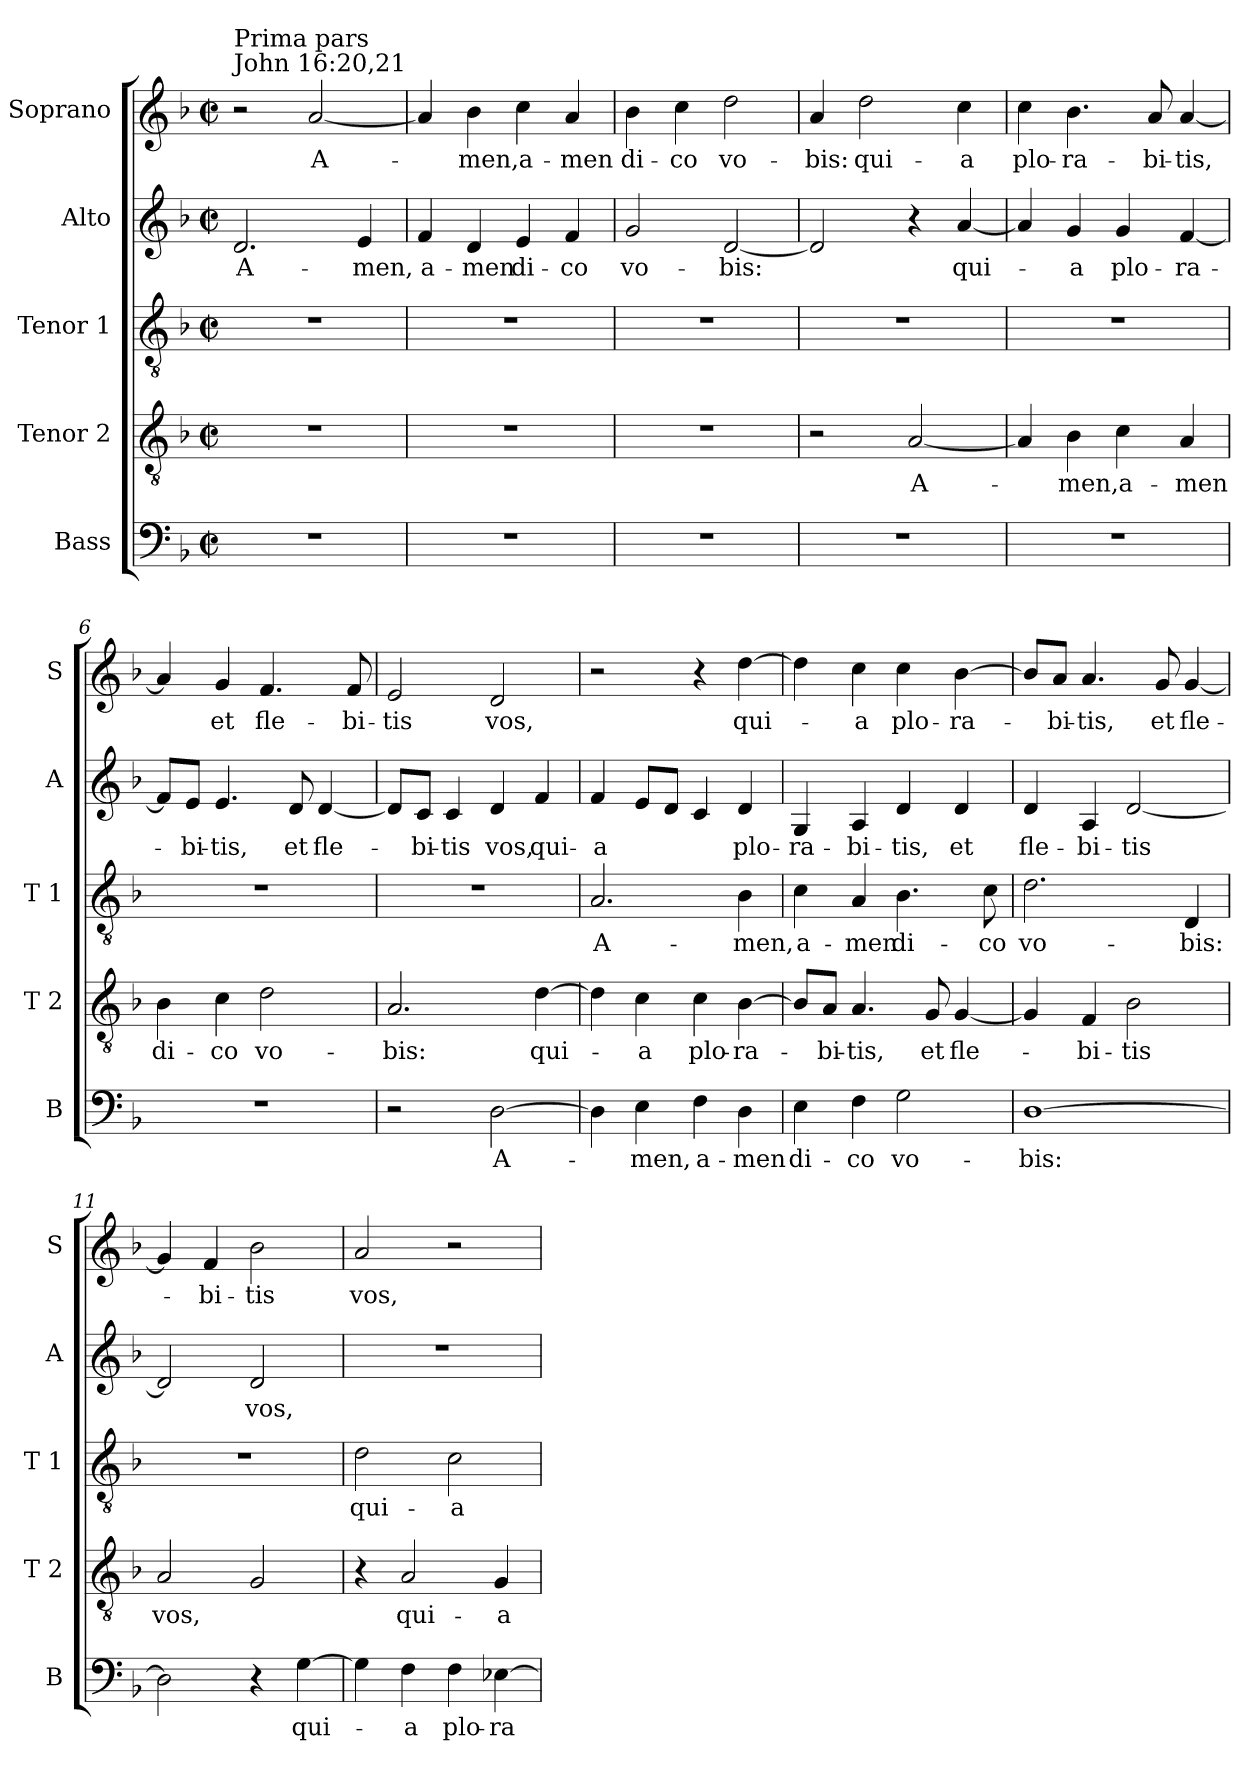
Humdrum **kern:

**kern	**text	**kern	**text	**kern	**text	**kern	**text	**kern	**text
*part5	*part5	*part4	*part4	*part3	*part3	*part2	*part2	*part1	*part1
*staff5	*staff5	*staff4	*staff4	*staff3	*staff3	*staff2	*staff2	*staff1	*staff1
*I"Bass	*	*I"Tenor 2	*	*I"Tenor 1	*	*I"Alto	*	*I"Soprano	*
*I'B	*	*I'T 2	*	*I'T 1	*	*I'A	*	*I'S	*
*clefF4	*	*clefGv2	*	*clefGv2	*	*clefG2	*	*clefG2	*
*k[b-]	*	*k[b-]	*	*k[b-]	*	*k[b-]	*	*k[b-]	*
*F:	*	*F:	*	*F:	*	*F:	*	*F:	*
*M2/2	*	*M2/2	*	*M2/2	*	*M2/2	*	*M2/2	*
*met(c|)	*	*met(c|)	*	*met(c|)	*	*met(c|)	*	*met(c|)	*
=1	=1	=1	=1	=1	=1	=1	=1	=1	=1
!	!	!	!	!	!	!	!	!LO:TX:a:t=John 16&colon;20,21	!
!	!	!	!	!	!	!	!	!LO:TX:a:t=Prima pars	!
1r	.	1r	.	1r	.	2.d/	A-	2r	.
.	.	.	.	.	.	.	.	[2a/	A-
.	.	.	.	.	.	4e/	-men,	.	.
=2	=2	=2	=2	=2	=2	=2	=2	=2	=2
1r	.	1r	.	1r	.	4f/	a-	4a/]	.
.	.	.	.	.	.	4d/	-men	4b-\	-men,
.	.	.	.	.	.	4e/	di-	4cc\	a-
.	.	.	.	.	.	4f/	-co	4a/	-men
=3	=3	=3	=3	=3	=3	=3	=3	=3	=3
1r	.	1r	.	1r	.	2g/	vo-	4b-\	di-
.	.	.	.	.	.	.	.	4cc\	-co
.	.	.	.	.	.	[2d/	-bis:	2dd\	vo-
=4	=4	=4	=4	=4	=4	=4	=4	=4	=4
1r	.	2r	.	1r	.	2d/]	.	4a/	-bis:
.	.	.	.	.	.	.	.	2dd\	qui-
.	.	[2A/	A-	.	.	4r	.	.	.
.	.	.	.	.	.	[4a/	qui-	4cc\	-a
=5	=5	=5	=5	=5	=5	=5	=5	=5	=5
1r	.	4A/]	.	1r	.	4a/]	.	4cc\	plo-
.	.	4B-\	-men,	.	.	4g/	-a	4.b-\	-ra-
.	.	4c\	a-	.	.	4g/	plo-	.	.
.	.	.	.	.	.	.	.	8a/	-bi-
.	.	4A/	-men	.	.	[4f/	-ra-	[4a/	-tis,
!!LO:LB:g=z
=6	=6	=6	=6	=6	=6	=6	=6	=6	=6
1r	.	4B-\	di-	1r	.	8f/L]	.	4a/]	.
.	.	.	.	.	.	8e/J	-bi-	.	.
.	.	4c\	-co	.	.	4.e/	-tis,	4g/	et
.	.	2d\	vo-	.	.	.	.	4.f/	fle-
.	.	.	.	.	.	8d/	et	.	.
.	.	.	.	.	.	[4d/	fle-	.	.
.	.	.	.	.	.	.	.	8f/	-bi-
=7	=7	=7	=7	=7	=7	=7	=7	=7	=7
2r	.	2.A/	-bis:	1r	.	8d/L]	.	2e/	-tis
.	.	.	.	.	.	8c/J	-bi-	.	.
.	.	.	.	.	.	4c/	-tis	.	.
[2D\	A-	.	.	.	.	4d/	vos,	2d/	vos,
.	.	[4d\	qui-	.	.	4f/	qui-	.	.
=8	=8	=8	=8	=8	=8	=8	=8	=8	=8
4D\]	.	4d\]	.	2.A/	A-	4f/	-a	2r	.
4E\	-men,	4c\	-a	.	.	8e/L	.	.	.
.	.	.	.	.	.	8d/J	.	.	.
4F\	a-	4c\	plo-	.	.	4c/	.	4r	.
4D\	-men	[4B-\	-ra-	4B-\	-men,	4d/	plo-	[4dd\	qui-
=9	=9	=9	=9	=9	=9	=9	=9	=9	=9
4E\	di-	8B-/L]	.	4c\	a-	4G/	-ra-	4dd\]	.
.	.	8A/J	-bi-	.	.	.	.	.	.
4F\	-co	4.A/	-tis,	4A/	-men	4A/	-bi-	4cc\	-a
2G\	vo-	.	.	4.B-\	di-	4d/	-tis,	4cc\	plo-
.	.	8G/	et	.	.	.	.	.	.
.	.	[4G/	fle-	.	.	4d/	et	[4b-\	-ra-
.	.	.	.	8c\	-co	.	.	.	.
!!LO:PB:g=z
=10	=10	=10	=10	=10	=10	=10	=10	=10	=10
[1D	-bis:	4G/]	.	2.d\	vo-	4d/	fle-	8b-/L]	.
.	.	.	.	.	.	.	.	8a/J	-bi-
.	.	4F/	-bi-	.	.	4A/	-bi-	4.a/	-tis,
.	.	2B-\	-tis	.	.	[2d/	-tis	.	.
.	.	.	.	.	.	.	.	8g/	et
.	.	.	.	4D/	-bis:	.	.	[4g/	fle-
=11	=11	=11	=11	=11	=11	=11	=11	=11	=11
2D\]	.	2A/	vos,	1r	.	2d/]	.	4g/]	.
.	.	.	.	.	.	.	.	4f/	-bi-
4r	.	2G/	.	.	.	2d/	vos,	2b-\	-tis
[4G\	qui-	.	.	.	.	.	.	.	.
=12	=12	=12	=12	=12	=12	=12	=12	=12	=12
4G\]	.	4r	.	2d\	qui-	1r	.	2a/	vos,
4F\	-a	2A/	qui-	.	.	.	.	.	.
4F\	plo-	.	.	2c\	-a	.	.	2r	.
[4E-X\	-ra-	4G/	-a	.	.	.	.	.	.
=	=	=	=	=	=	=	=	=	=
*-	*-	*-	*-	*-	*-	*-	*-	*-	*-
